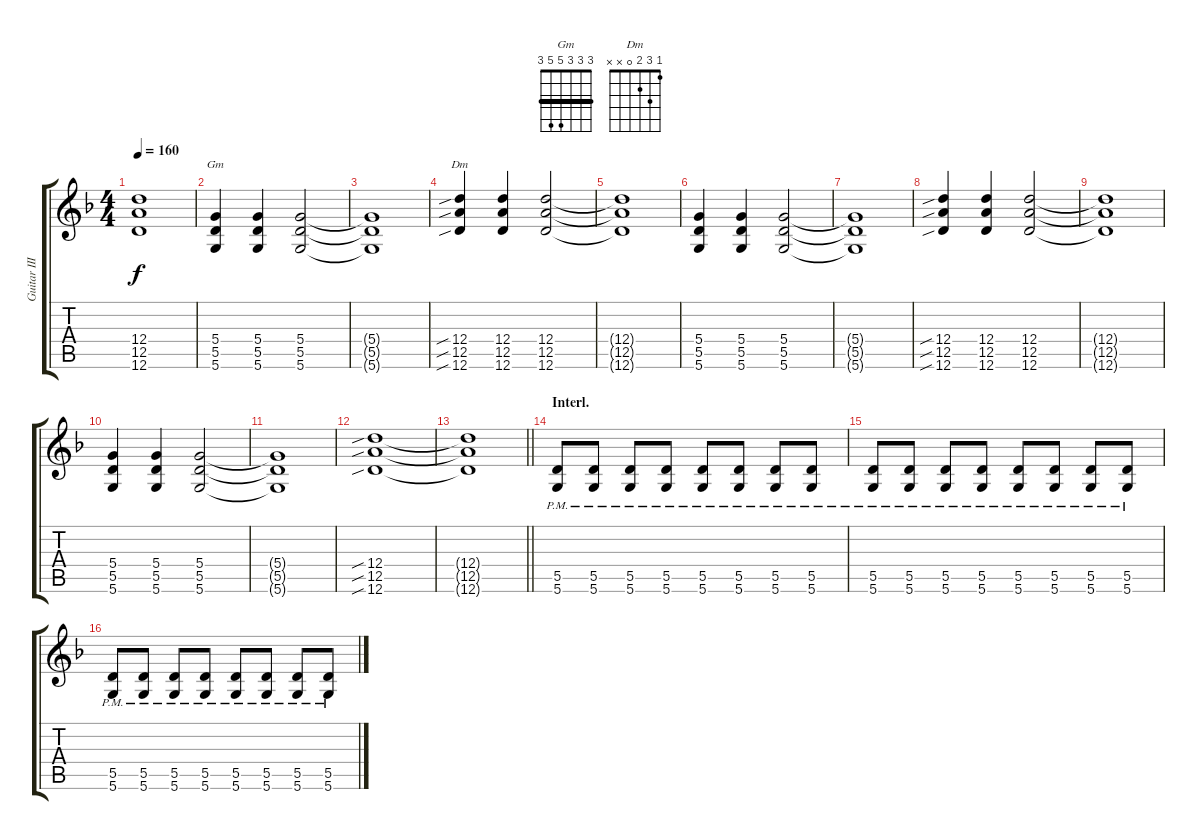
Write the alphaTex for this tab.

\track ("Guitar III" "Guitar III") {instrument distortionguitar}
\staff {score tabs}
\tuning (E4 B3 G3 D3 A2 D2) {hide}
\chord ("Gm" 3 3 3 5 5 3) {barre 3}
\chord ("Dm" 1 3 2 0 x x)
\ts (4 4)
\tempo 160
\clef g2
\ks dminor
(12.4{t} 12.5{t} 12.6{t}).1{dy f} |
(5.4 5.5 5.6).4{ch "Gm"} (5.4 5.5 5.6).4 (5.4 5.5 5.6).2 |
(5.4{t} 5.5{t} 5.6{t}).1 |
(12.4{sib} 12.5{sib} 12.6{sib}).4{ch "Dm"} (12.4 12.5 12.6).4 (12.4 12.5 12.6).2 |
(12.4{t} 12.5{t} 12.6{t}).1 |
(5.4 5.5 5.6).4 (5.4 5.5 5.6).4 (5.4 5.5 5.6).2 |
(5.4{t} 5.5{t} 5.6{t}).1 |
(12.4{sib} 12.5{sib} 12.6{sib}).4 (12.4 12.5 12.6).4 (12.4 12.5 12.6).2 |
(12.4{t} 12.5{t} 12.6{t}).1 |
(5.4 5.5 5.6).4 (5.4 5.5 5.6).4 (5.4 5.5 5.6).2 |
(5.4{t} 5.5{t} 5.6{t}).1 |
(12.4{sib} 12.5{sib} 12.6{sib}).1 |
\barLineRight lightlight
(12.4{t} 12.5{t} 12.6{t}).1 |
\section ("" "Interl.")
(5.5{pm} 5.6{pm}).8 (5.5{pm} 5.6{pm}).8 (5.5{pm} 5.6{pm}).8 (5.5{pm} 5.6{pm}).8 (5.5{pm} 5.6{pm}).8 (5.5{pm} 5.6{pm}).8 (5.5{pm} 5.6{pm}).8 (5.5{pm} 5.6{pm}).8 |
(5.5{pm} 5.6{pm}).8 (5.5{pm} 5.6{pm}).8 (5.5{pm} 5.6{pm}).8 (5.5{pm} 5.6{pm}).8 (5.5{pm} 5.6{pm}).8 (5.5{pm} 5.6{pm}).8 (5.5{pm} 5.6{pm}).8 (5.5{pm} 5.6{pm}).8 |
(5.5{pm} 5.6{pm}).8 (5.5{pm} 5.6{pm}).8 (5.5{pm} 5.6{pm}).8 (5.5{pm} 5.6{pm}).8 (5.5{pm} 5.6{pm}).8 (5.5{pm} 5.6{pm}).8 (5.5{pm} 5.6{pm}).8 (5.5{pm} 5.6{pm}).8
